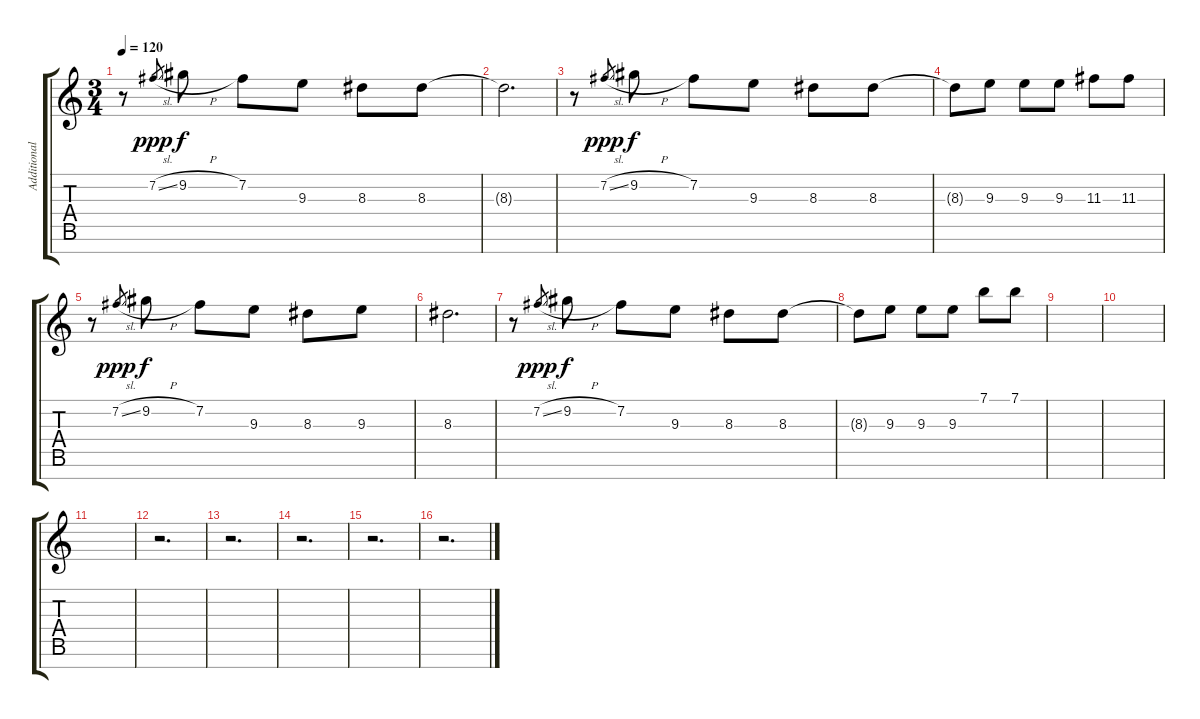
\track ("Additional Guitar" "Additional") {instrument distortionguitar}
\staff {score tabs}
\tuning (E4 B3 G3 D3 A2 E2 B1) {hide}
\ts (3 4)
\tempo 120
\clef g2
\ks c
r.8{dy f} 7.2{sl}.8{gr dy ppp} 9.2{h}.8{dy f} 7.2.8 9.3.8 8.3.8 8.3.8 |
8.3{t}.2{d} |
r.8 7.2{sl}.8{gr dy ppp} 9.2{h}.8{dy f} 7.2.8 9.3.8 8.3.8 8.3.8 |
8.3{t}.8 9.3.8 9.3.8 9.3.8 11.3.8 11.3.8 |
r.8 7.2{sl}.8{gr dy ppp} 9.2{h}.8{dy f} 7.2.8 9.3.8 8.3.8 9.3.8 |
8.3.2{d} |
r.8 7.2{sl}.8{gr dy ppp} 9.2{h}.8{dy f} 7.2.8 9.3.8 8.3.8 8.3.8 |
8.3{t}.8 9.3.8 9.3.8 9.3.8 7.1.8 7.1.8 |
|
|
|
r.2{d} |
r.2{d} |
r.2{d} |
r.2{d} |
r.2{d}
